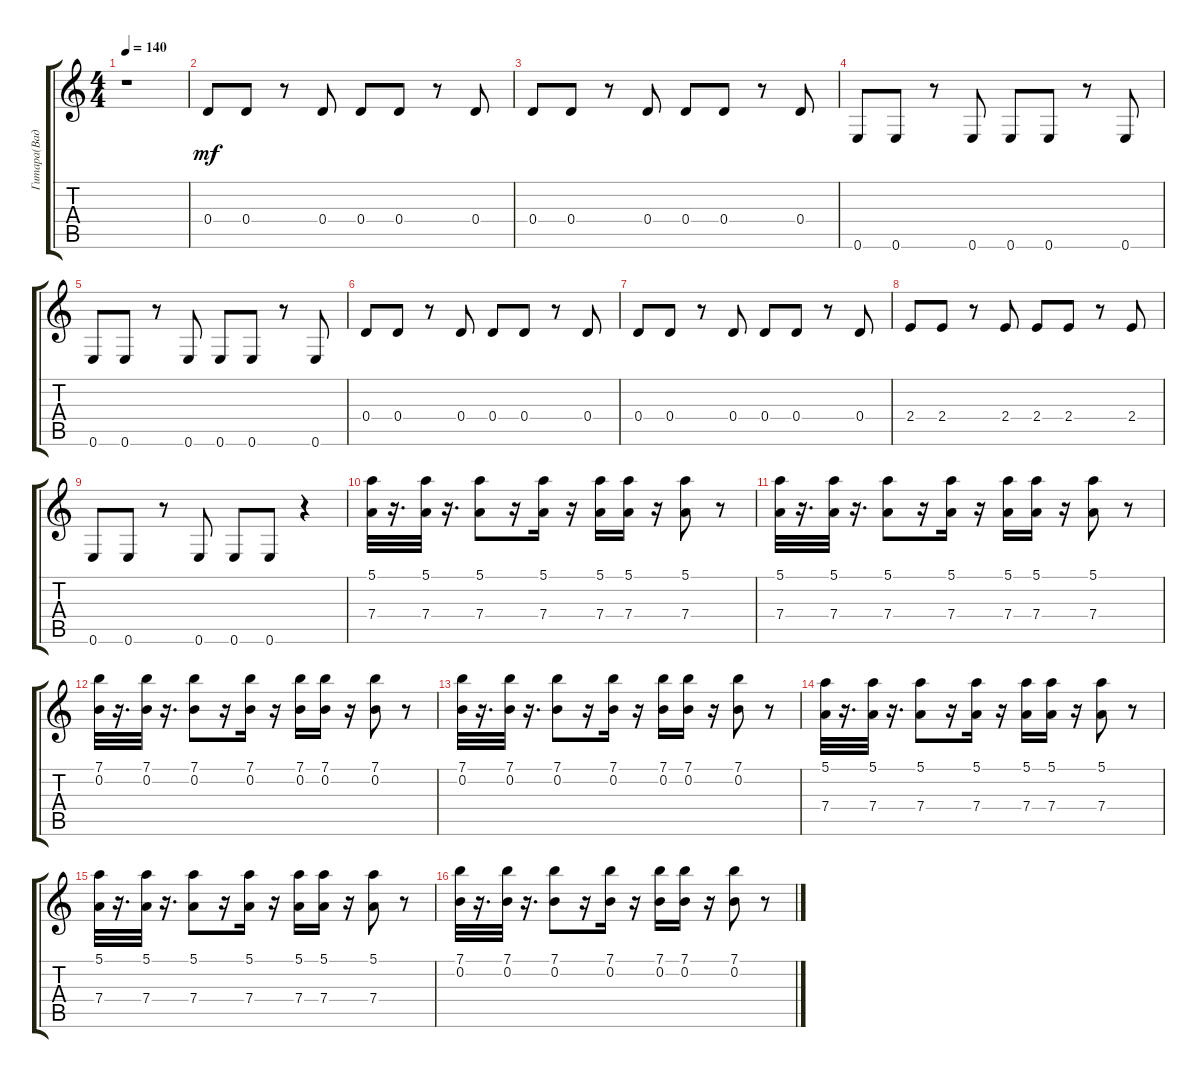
\track ("Гитара(Вадим)" "Гитара(Вад") {instrument electricguitarclean}
\staff {score tabs}
\tuning (E4 B3 G3 D3 A2 E2) {hide}
\ts (4 4)
\tempo 140
\clef g2
\ks c
r.1{dy f} |
0.4.8{dy mf} 0.4.8 r.8 0.4.8 0.4.8 0.4.8 r.8 0.4.8 |
0.4.8 0.4.8 r.8 0.4.8 0.4.8 0.4.8 r.8 0.4.8 |
0.6.8 0.6.8 r.8 0.6.8 0.6.8 0.6.8 r.8 0.6.8 |
0.6.8 0.6.8 r.8 0.6.8 0.6.8 0.6.8 r.8 0.6.8 |
0.4.8 0.4.8 r.8 0.4.8 0.4.8 0.4.8 r.8 0.4.8 |
0.4.8 0.4.8 r.8 0.4.8 0.4.8 0.4.8 r.8 0.4.8 |
2.4.8 2.4.8 r.8 2.4.8 2.4.8 2.4.8 r.8 2.4.8 |
0.6.8 0.6.8 r.8 0.6.8 0.6.8 0.6.8 r.4 |
(5.1 7.4).32 r.16{d} (5.1 7.4).32 r.16{d} (5.1 7.4).8 r.16 (5.1 7.4).16 r.16 (5.1 7.4).16 (5.1 7.4).16 r.16 (5.1 7.4).8 r.8 |
(5.1 7.4).32 r.16{d} (5.1 7.4).32 r.16{d} (5.1 7.4).8 r.16 (5.1 7.4).16 r.16 (5.1 7.4).16 (5.1 7.4).16 r.16 (5.1 7.4).8 r.8 |
(7.1 0.2).32 r.16{d} (7.1 0.2).32 r.16{d} (7.1 0.2).8 r.16 (7.1 0.2).16 r.16 (7.1 0.2).16 (7.1 0.2).16 r.16 (7.1 0.2).8 r.8 |
(7.1 0.2).32 r.16{d} (7.1 0.2).32 r.16{d} (7.1 0.2).8 r.16 (7.1 0.2).16 r.16 (7.1 0.2).16 (7.1 0.2).16 r.16 (7.1 0.2).8 r.8 |
(5.1 7.4).32 r.16{d} (5.1 7.4).32 r.16{d} (5.1 7.4).8 r.16 (5.1 7.4).16 r.16 (5.1 7.4).16 (5.1 7.4).16 r.16 (5.1 7.4).8 r.8 |
(5.1 7.4).32 r.16{d} (5.1 7.4).32 r.16{d} (5.1 7.4).8 r.16 (5.1 7.4).16 r.16 (5.1 7.4).16 (5.1 7.4).16 r.16 (5.1 7.4).8 r.8 |
(7.1 0.2).32 r.16{d} (7.1 0.2).32 r.16{d} (7.1 0.2).8 r.16 (7.1 0.2).16 r.16 (7.1 0.2).16 (7.1 0.2).16 r.16 (7.1 0.2).8 r.8
